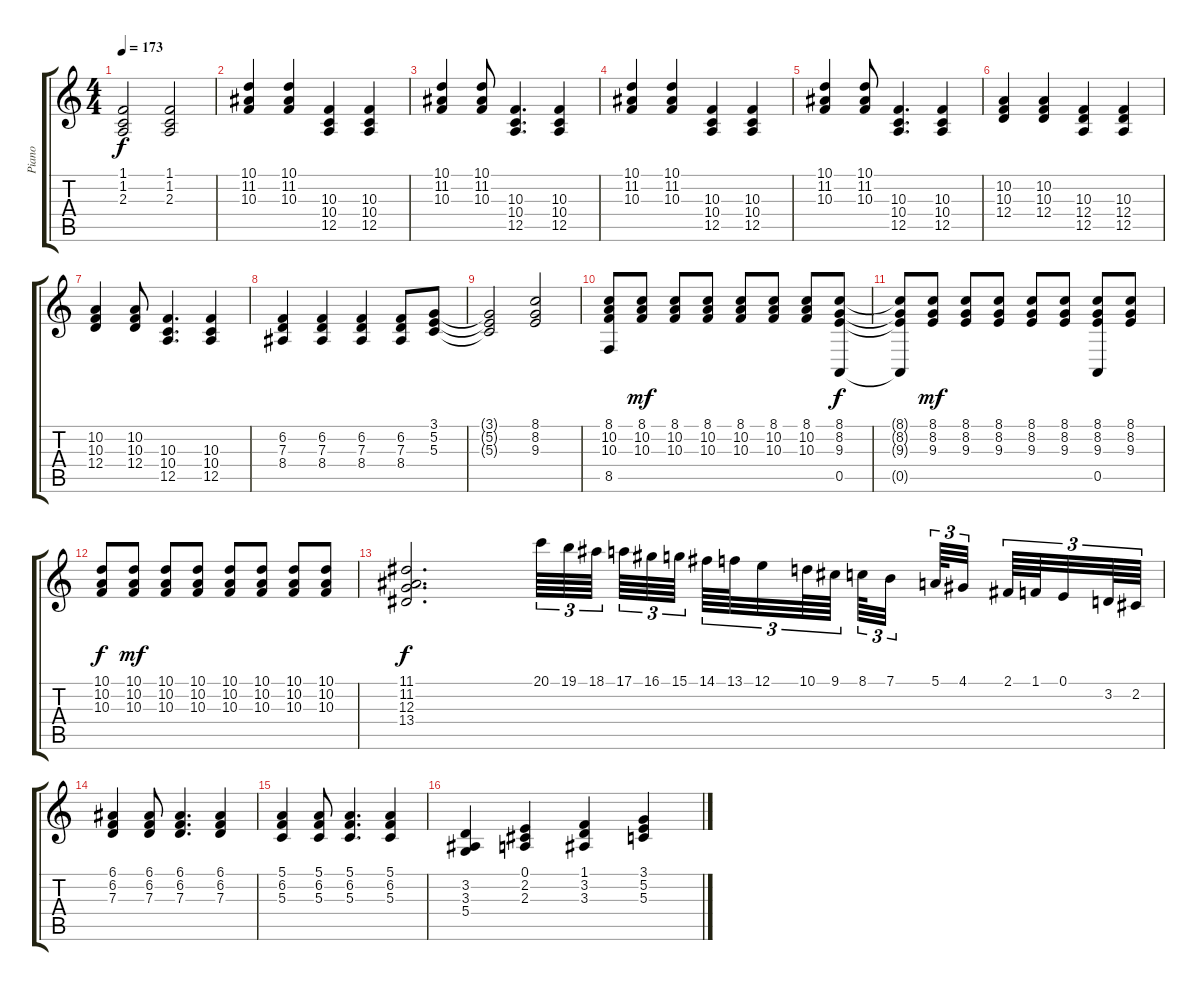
\track ("Piano" "Piano") {instrument acousticgrandpiano}
\staff {score tabs}
\tuning (E4 B3 G3 D3 A2 E2) {hide}
\ts (4 4)
\tempo 173
\clef g2
\ks c
(1.1{t} 1.2{t} 2.3{t}).2{dy f} (1.1 1.2 2.3).2 |
(10.1 11.2 10.3).4 (10.1 11.2 10.3).4 (10.3 10.4 12.5).4 (10.3 10.4 12.5).4 |
(10.1 11.2 10.3).4 (10.1 11.2 10.3).8 (10.3 10.4 12.5).4{d} (10.3 10.4 12.5).4 |
(10.1 11.2 10.3).4 (10.1 11.2 10.3).4 (10.3 10.4 12.5).4 (10.3 10.4 12.5).4 |
(10.1 11.2 10.3).4 (10.1 11.2 10.3).8 (10.3 10.4 12.5).4{d} (10.3 10.4 12.5).4 |
(10.2 10.3 12.4).4 (10.2 10.3 12.4).4 (10.3 12.4 12.5).4 (10.3 12.4 12.5).4 |
(10.2 10.3 12.4).4 (10.2 10.3 12.4).8 (10.3 10.4 12.5).4{d} (10.3 10.4 12.5).4 |
(6.2 7.3 8.4).4 (6.2 7.3 8.4).4 (6.2 7.3 8.4).4 (6.2 7.3 8.4).8 (3.1 5.2 5.3).8 |
(3.1{t} 5.2{t} 5.3{t}).2 (8.1 8.2 9.3).2 |
(8.1 10.2 10.3 8.5).8 (8.1 10.2 10.3).8{dy mf} (8.1 10.2 10.3).8 (8.1 10.2 10.3).8 (8.1 10.2 10.3).8 (8.1 10.2 10.3).8 (8.1 10.2 10.3).8 (8.1 8.2 9.3 0.5).8{dy f} |
(8.1{t} 8.2{t} 9.3{t} 0.5{t}).8 (8.1 8.2 9.3).8{dy mf} (8.1 8.2 9.3).8 (8.1 8.2 9.3).8 (8.1 8.2 9.3).8 (8.1 8.2 9.3).8 (8.1 8.2 9.3 0.5).8 (8.1 8.2 9.3).8 |
(10.1 10.2 10.3).8{dy f} (10.1 10.2 10.3).8{dy mf} (10.1 10.2 10.3).8 (10.1 10.2 10.3).8 (10.1 10.2 10.3).8 (10.1 10.2 10.3).8 (10.1 10.2 10.3).8 (10.1 10.2 10.3).8 |
(11.1 11.2 12.3 13.4).2{d dy f} 20.1.64{tu (3 2)} 19.1.64{tu (3 2)} 18.1.64{tu (3 2) beam splitsecondary} 17.1.64{tu (3 2)} 16.1.64{tu (3 2)} 15.1.64{tu (3 2) beam splitsecondary} 14.1.64{tu (3 2)} 13.1.64{tu (3 2)} 12.1.32{tu (3 2)} 10.1.64{tu (3 2)} 9.1.64{tu (3 2) beam splitsecondary} 8.1.64{tu (3 2)} 7.1.32{tu (3 2) beam splitsecondary} 5.1.64{tu (3 2)} 4.1.32{tu (3 2) beam splitsecondary} 2.1.64{tu (3 2)} 1.1.64{tu (3 2)} 0.1.32{tu (3 2)} 3.2.64{tu (3 2)} 2.2.64{tu (3 2)} |
(6.1 6.2 7.3).4 (6.1 6.2 7.3).8 (6.1 6.2 7.3).4{d} (6.1 6.2 7.3).4 |
(5.1 6.2 5.3).4 (5.1 6.2 5.3).8 (5.1 6.2 5.3).4{d} (5.1 6.2 5.3).4 |
(3.2 3.3 5.4).4 (0.1 2.2 2.3).4 (1.1 3.2 3.3).4 (3.1 5.2 5.3).4
